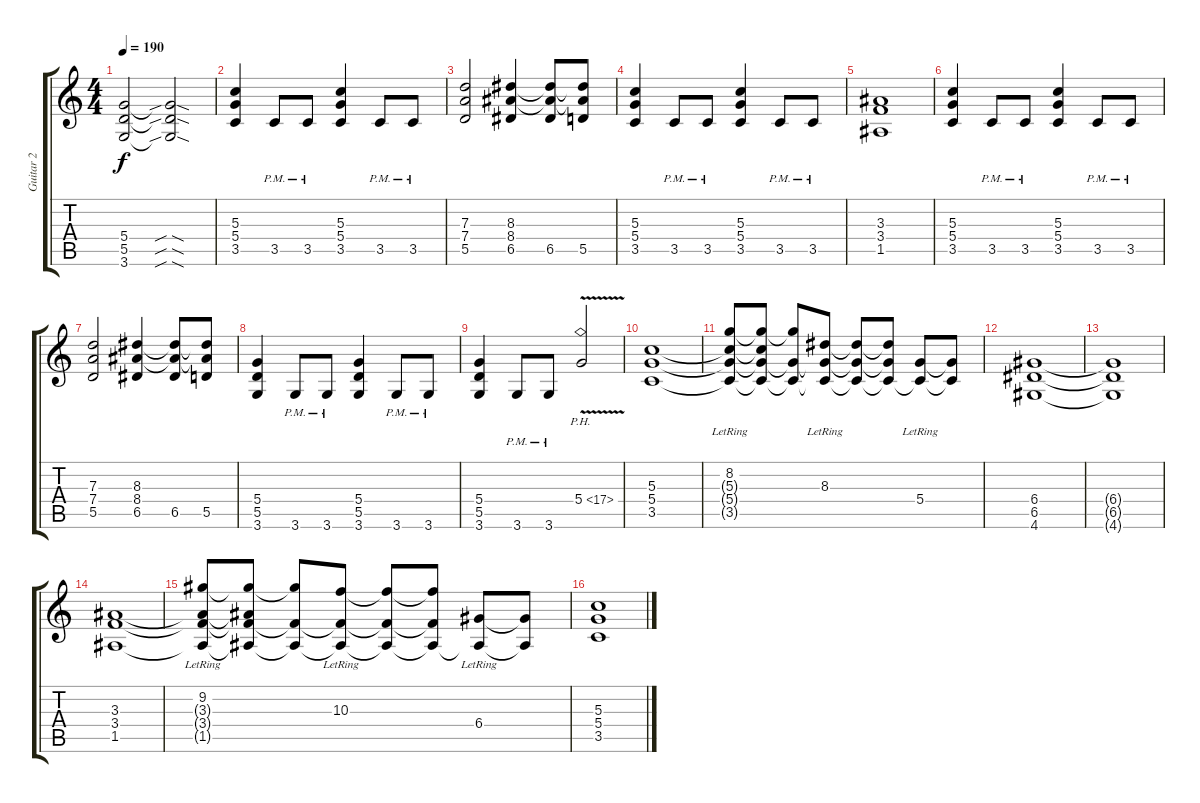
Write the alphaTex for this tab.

\track ("Guitar 2" "Guitar 2") {instrument distortionguitar}
\staff {score tabs}
\tuning (E4 B3 G3 D3 A2 E2) {hide}
\ts (4 4)
\tempo 190
\clef g2
\ks c
(5.4{t} 5.5{t} 3.6{t}).2{dy f} (5.4{sib sod t} 5.5{sib sod t} 3.6{sib sod t}).2 |
(5.3 5.4 3.5).4 3.5{pm}.8 3.5{pm}.8 (5.3 5.4 3.5).4 3.5{pm}.8 3.5{pm}.8 |
(7.3 7.4 5.5).2 (8.3 8.4 6.5).4 (8.3{t} 8.4{t} 6.5).8 (8.3{t} 8.4{t} 5.5).8 |
(5.3 5.4 3.5).4 3.5{pm}.8 3.5{pm}.8 (5.3 5.4 3.5).4 3.5{pm}.8 3.5{pm}.8 |
(3.3 3.4 1.5).1 |
(5.3 5.4 3.5).4 3.5{pm}.8 3.5{pm}.8 (5.3 5.4 3.5).4 3.5{pm}.8 3.5{pm}.8 |
(7.3 7.4 5.5).2 (8.3 8.4 6.5).4 (8.3{t} 8.4{t} 6.5).8 (8.3{t} 8.4{t} 5.5).8 |
(5.4 5.5 3.6).4 3.6{pm}.8 3.6{pm}.8 (5.4 5.5 3.6).4 3.6{pm}.8 3.6{pm}.8 |
(5.4 5.5 3.6).4 3.6{pm}.8 3.6{pm}.8 5.4{ph 12 v}.2 |
(5.3 5.4 3.5).1 |
(8.2{lr} 5.3{t} 5.4{t} 3.5{t}).8 (8.2{t} 5.3{t} 5.4{t} 3.5{t}).8 (8.2{t} 5.4{t} 3.5{t}).8 (8.3{lr} 5.4{t} 3.5{t}).8 (8.3{t} 5.4{t} 3.5{t}).8 (8.3{t} 5.4{t} 3.5{t}).8 (5.4{lr} 3.5{t}).8 (5.4{t} 3.5{t}).8 |
(6.4 6.5 4.6).1 |
(6.4{t} 6.5{t} 4.6{t}).1 |
(3.3 3.4 1.5).1 |
(9.2{lr} 3.3{t} 3.4{t} 1.5{t}).8 (9.2{t} 3.3{t} 3.4{t} 1.5{t}).8 (9.2{t} 3.4{t} 1.5{t}).8 (10.3{lr} 3.4{t} 1.5{t}).8 (10.3{t} 3.4{t} 1.5{t}).8 (10.3{t} 3.4{t} 1.5{t}).8 (6.4{lr} 1.5{t}).8 (6.4{t} 1.5{t}).8 |
(5.3 5.4 3.5).1
